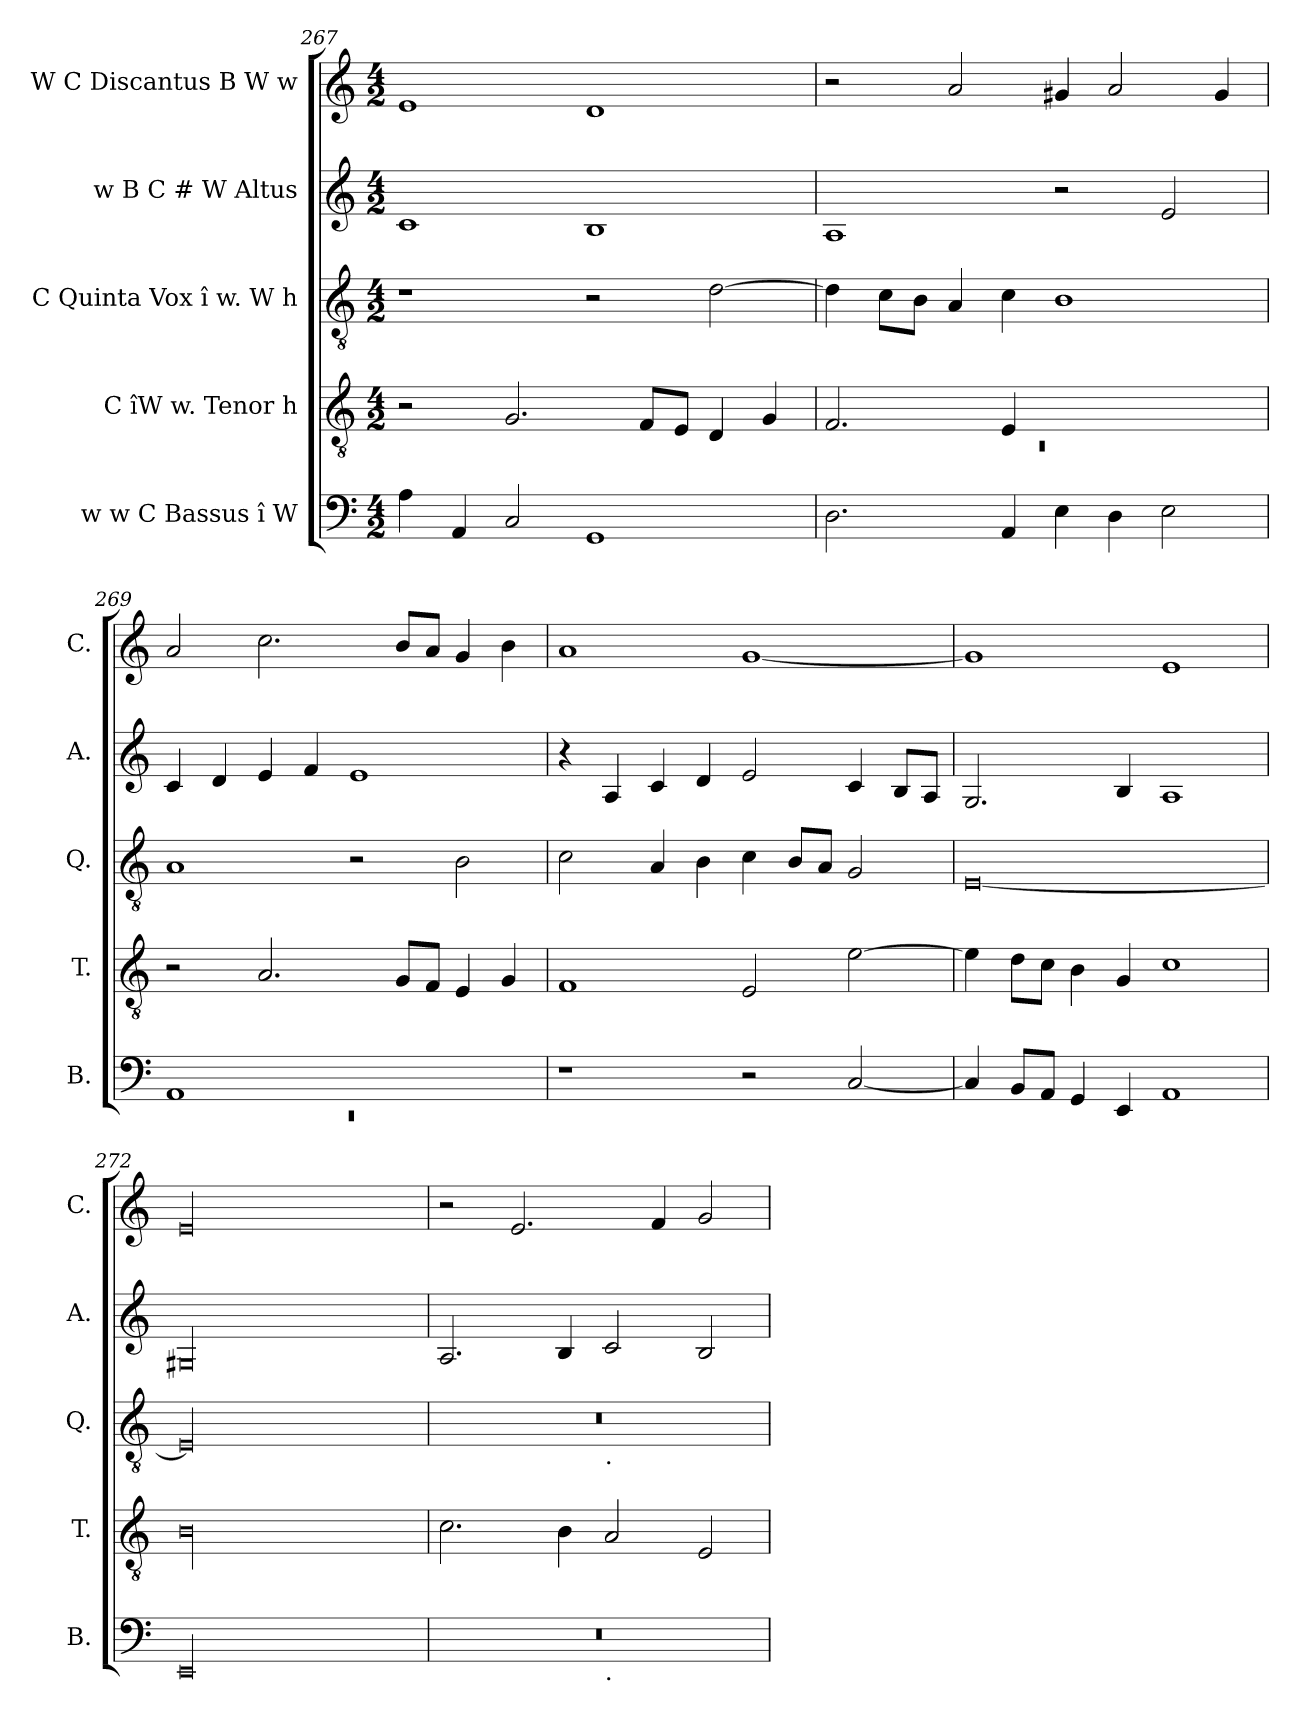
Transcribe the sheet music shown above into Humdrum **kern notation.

**kern	**kern	**kern	**kern	**kern
*part5	*part4	*part3	*part2	*part1
*staff5	*staff4	*staff3	*staff2	*staff1
*I"w w C Bassus î W	*I"C îW w. Tenor h	*I"C Quinta Vox î w. W h	*I"w B C # W Altus	*I"W C Discantus B W w
*I'B.	*I'T.	*I'Q.	*I'A.	*I'C.
!!LO:LB:g=z
*clefF4	*clefGv2	*clefGv2	*clefG2	*clefG2
*k[]	*k[]	*k[]	*k[]	*k[]
*C:	*C:	*C:	*C:	*C:
*M4/2	*M4/2	*M4/2	*M4/2	*M4/2
=267	=267	=267	=267	=267
4A\	2r	1r	1c	1e
4AA/	.	.	.	.
2C/	2.G/	.	.	.
1GG	.	2r	1B	1d
.	8F/L	.	.	.
.	8E/J	.	.	.
.	4D/	[>2d\	.	.
.	4G/	.	.	.
=268	=268	=268	=268	=268
*	*^	*	*	*
!	!	!LO:N:vis=1	!	!	!
2.D\	2.F/	0rC	4d\]	1A	2r
.	.	.	8c\L	.	.
.	.	.	8B\J	.	.
.	.	.	4A/	.	2a/
4AA/	4E/	.	4c\	.	.
4E\	1ryy	.	1B	2r	4g#X/
4D\	.	.	.	.	2a/
2E\	.	.	.	2e/	.
.	.	.	.	.	4g#/
*	*v	*v	*	*	*
=269	=269	=269	=269	=269
*^	*	*	*	*
!	!LO:N:vis=1	!	!	!	!
1AA	0rEE	2r	1A	4c/	2a/
.	.	.	.	4d/	.
.	.	2.A/	.	4e/	2.cc\
.	.	.	.	4f/	.
1ryy	.	.	2r	1e	.
.	.	8G/L	.	.	8b/L
.	.	8F/J	.	.	8a/J
.	.	4E/	2B\	.	4g/
.	.	4G/	.	.	4b\
*v	*v	*	*	*	*
!!LO:LB:g=z
=270	=270	=270	=270	=270
1r	1F	2c\	4r	1a
.	.	.	4A/	.
.	.	4A/	4c/	.
.	.	4B\	4d/	.
2r	2E/	4c\	2e/	[<1g
.	.	8B/L	.	.
.	.	8A/J	.	.
[<2C/	[>2e\	2G/	4c/	.
.	.	.	8B/L	.
.	.	.	8A/J	.
=271	=271	=271	=271	=271
4C/]	4e\]	[<0E	2.G/	1g]
8BB/L	8d\L	.	.	.
8AA/J	8c\J	.	.	.
4GG/	4B\	.	.	.
4EE/	4G/	.	4B/	.
1AA	1c	.	1A	1e
=272	=272	=272	=272	=272
00EE	00B	00E]	00G#X	00e
!!LO:PB:g=z
=273	=273	=273	=273	=273
*^	*	*^	*	*
0r	1ryy	2.c\	0r	1ryy	2.A/	2r
.	.	.	.	.	.	2.e/
.	.	4B\	.	.	4B/	.
!	!	!	!	!LO:TX:b:t=.	!	!
!	!LO:TX:b:t=.	!	!	!	!	!
.	1ryy	2A/	.	1ryy	2c/	.
.	.	.	.	.	.	4f/
.	.	2E/	.	.	2B/	2g/
*v	*v	*	*v	*v	*	*
=	=	=	=	=
*-	*-	*-	*-	*-
